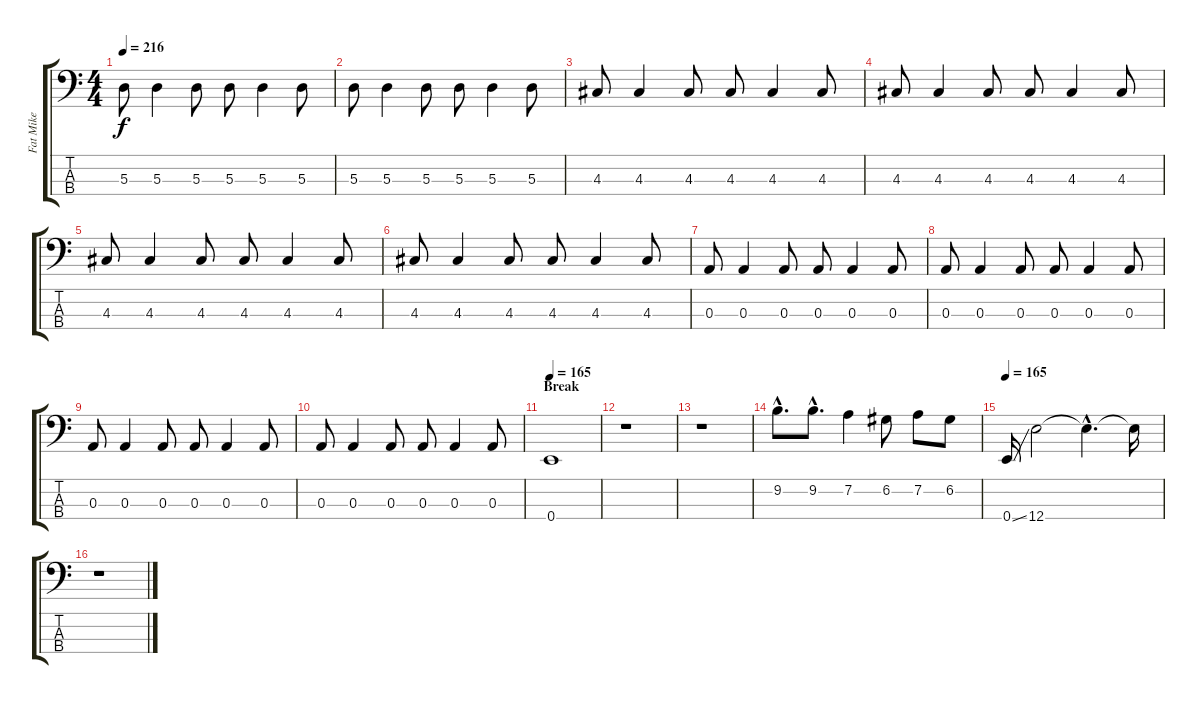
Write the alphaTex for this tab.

\track ("Fat Mike" "Fat Mike") {instrument electricbasspick}
\staff {score tabs}
\tuning (G2 D2 A1 E1) {hide}
\ts (4 4)
\tempo 216
\clef f4
\ks c
5.3.8{dy f} 5.3.4 5.3.8 5.3.8 5.3.4 5.3.8 |
5.3.8 5.3.4 5.3.8 5.3.8 5.3.4 5.3.8 |
4.3.8 4.3.4 4.3.8 4.3.8 4.3.4 4.3.8 |
4.3.8 4.3.4 4.3.8 4.3.8 4.3.4 4.3.8 |
4.3.8 4.3.4 4.3.8 4.3.8 4.3.4 4.3.8 |
4.3.8 4.3.4 4.3.8 4.3.8 4.3.4 4.3.8 |
0.3.8 0.3.4 0.3.8 0.3.8 0.3.4 0.3.8 |
0.3.8 0.3.4 0.3.8 0.3.8 0.3.4 0.3.8 |
0.3.8 0.3.4 0.3.8 0.3.8 0.3.4 0.3.8 |
0.3.8 0.3.4 0.3.8 0.3.8 0.3.4 0.3.8 |
\section ("" "Break")
\tempo 165
0.4.1 |
r.1 |
r.1 |
9.2{hac}.8{d} 9.2{hac}.8{d} 7.2.4 6.2.8 7.2.8 6.2.8 |
\tempo 165
0.4{ss}.16 12.4.2 12.4{hac t}.4{d} 12.4{t}.16 |
r.1
